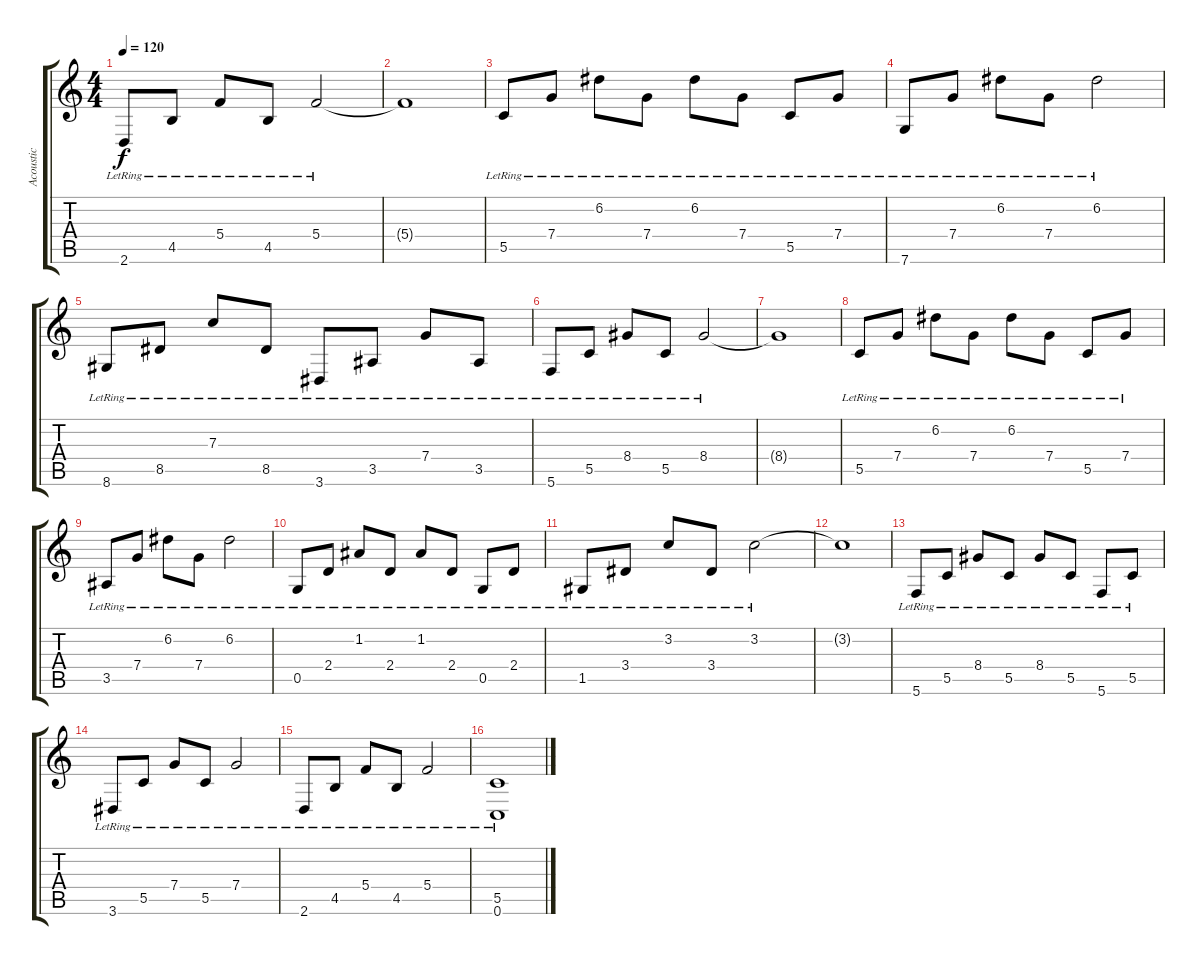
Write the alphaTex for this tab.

\track ("Acoustic" "Acoustic") {instrument acousticguitarsteel}
\staff {score tabs}
\tuning (D4 A3 F3 C3 G2 C2) {hide}
\ts (4 4)
\tempo 120
\clef g2
\ks c
2.6{lr}.8{dy f} 4.5{lr}.8 5.4{lr}.8 4.5{lr}.8 5.4{lr}.2 |
5.4{t}.1 |
5.5{lr}.8 7.4{lr}.8 6.2{lr}.8 7.4{lr}.8 6.2{lr}.8 7.4{lr}.8 5.5{lr}.8 7.4{lr}.8 |
7.6{lr}.8 7.4{lr}.8 6.2{lr}.8 7.4{lr}.8 6.2{lr}.2 |
8.6{lr}.8 8.5{lr}.8 7.3{lr}.8 8.5{lr}.8 3.6{lr}.8 3.5{lr}.8 7.4{lr}.8 3.5{lr}.8 |
5.6{lr}.8 5.5{lr}.8 8.4{lr}.8 5.5{lr}.8 8.4{lr}.2 |
8.4{t}.1 |
5.5{lr}.8 7.4{lr}.8 6.2{lr}.8 7.4{lr}.8 6.2{lr}.8 7.4{lr}.8 5.5{lr}.8 7.4{lr}.8 |
3.5{lr}.8 7.4{lr}.8 6.2{lr}.8 7.4{lr}.8 6.2{lr}.2 |
0.5{lr}.8 2.4{lr}.8 1.2{lr}.8 2.4{lr}.8 1.2{lr}.8 2.4{lr}.8 0.5{lr}.8 2.4{lr}.8 |
1.5{lr}.8 3.4{lr}.8 3.2{lr}.8 3.4{lr}.8 3.2{lr}.2 |
3.2{t}.1 |
5.6{lr}.8 5.5{lr}.8 8.4{lr}.8 5.5{lr}.8 8.4{lr}.8 5.5{lr}.8 5.6{lr}.8 5.5{lr}.8 |
3.6{lr}.8 5.5{lr}.8 7.4{lr}.8 5.5{lr}.8 7.4{lr}.2 |
2.6{lr}.8 4.5{lr}.8 5.4{lr}.8 4.5{lr}.8 5.4{lr}.2 |
(5.5{lr} 0.6{lr}).1
